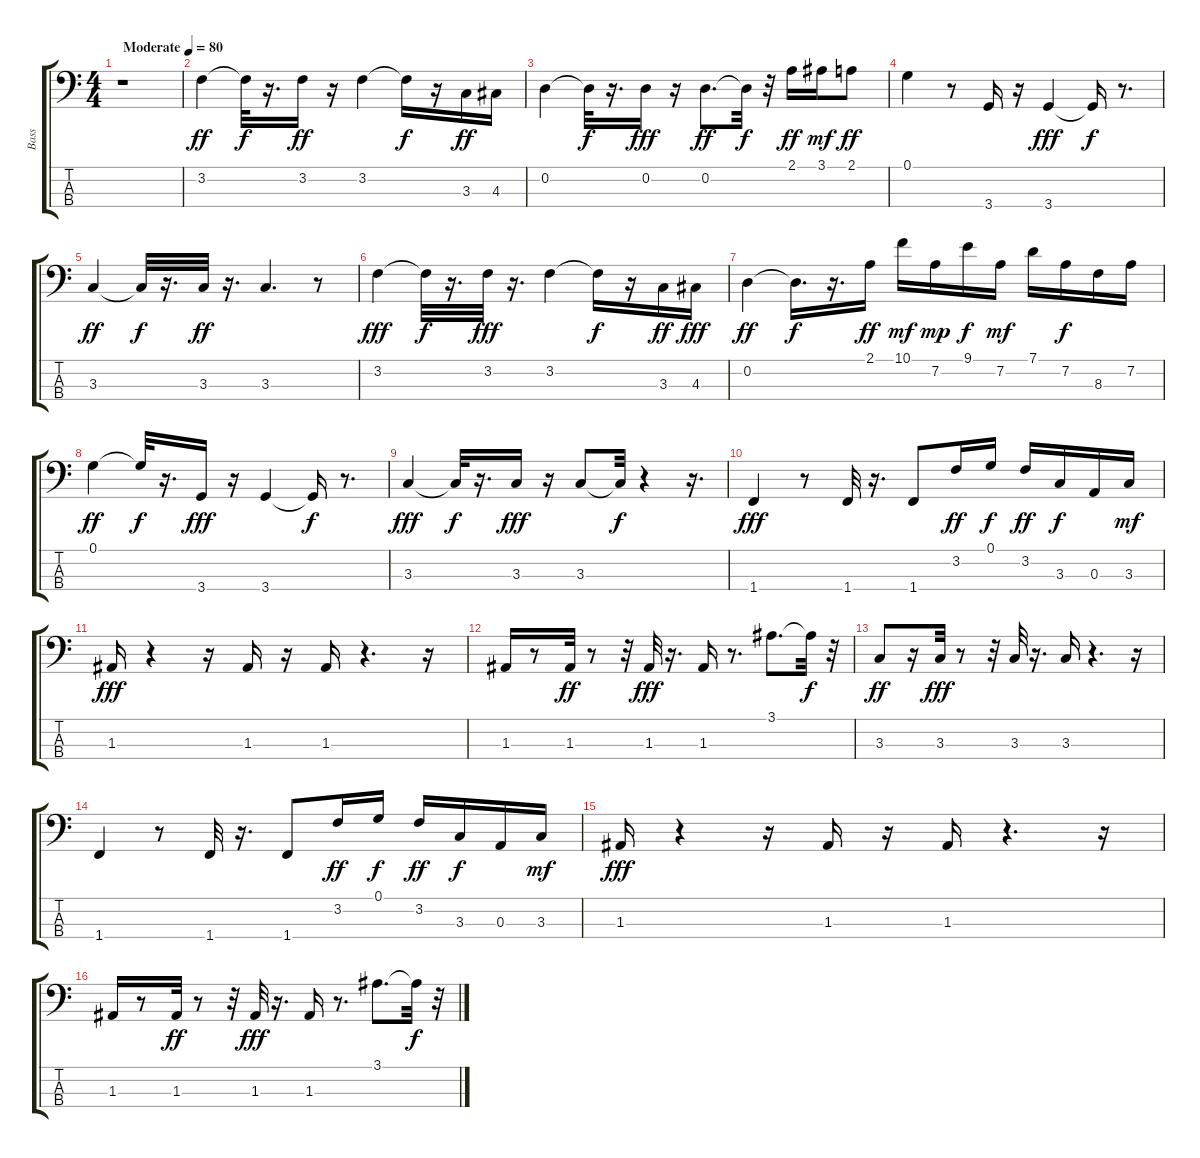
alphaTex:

\track ("Bass" "Bass") {instrument synthbass2}
\staff {score tabs}
\tuning (G2 D2 A1 E1) {hide}
\ts (4 4)
\tempo (80 "Moderate")
\clef f4
\ks c
r.1{dy ff instrument synthbass2} |
3.2.4 3.2{t}.32{dy f} r.16{d} 3.2.16{dy ff} r.16 3.2.4 3.2{t}.16{dy f} r.16 3.3.16{dy ff} 4.3.16 |
0.2.4 0.2{t}.32{dy f} r.16{d} 0.2.16{dy fff} r.16 0.2.8{d dy ff} 0.2{t}.32{dy f} r.32 2.1.16{dy ff} 3.1.16{dy mf} 2.1.8{dy ff} |
0.1.4 r.8 3.4.16 r.16 3.4.4{dy fff} 3.4{t}.16{dy f} r.8{d} |
3.3.4{dy ff} 3.3{t}.32{dy f} r.16{d} 3.3.32{dy ff} r.16{d} 3.3.4{d} r.8 |
3.2.4{dy fff} 3.2{t}.32{dy f} r.16{d} 3.2.32{dy fff} r.16{d} 3.2.4 3.2{t}.16{dy f} r.16 3.3.16{dy ff} 4.3.16{dy fff} |
0.2.4{dy ff} 0.2{t}.16{d dy f} r.16{d} 2.1.16{dy ff} 10.1.16{dy mf} 7.2.16{dy mp} 9.1.16{dy f} 7.2.16{dy mf} 7.1.16 7.2.16{dy f} 8.3.16 7.2.16 |
0.1.4{dy ff} 0.1{t}.32{dy f} r.16{d} 3.4.16{dy fff} r.16 3.4.4 3.4{t}.16{dy f} r.8{d} |
3.3.4{dy fff} 3.3{t}.32{dy f} r.16{d} 3.3.16{dy fff} r.16 3.3.8 3.3{t}.32{dy f} r.4 r.16{d} |
1.4.4{dy fff} r.8 1.4.32 r.16{d} 1.4.8 3.2.16{dy ff} 0.1.16{dy f} 3.2.16{dy ff} 3.3.16{dy f} 0.3.16 3.3.16{dy mf} |
1.3.16{dy fff} r.4 r.16 1.3.16 r.16 1.3.16 r.4{d} r.16 |
1.3.16 r.8 1.3.32{dy ff} r.8 r.32 1.3.32{dy fff} r.16{d} 1.3.16 r.8{d} 3.1.8{d} 3.1{t}.32{dy f} r.32 |
3.3.8{dy ff} r.16 3.3.32{dy fff} r.8 r.32 3.3.32 r.16{d} 3.3.16 r.4{d} r.16 |
1.4.4 r.8 1.4.32 r.16{d} 1.4.8 3.2.16{dy ff} 0.1.16{dy f} 3.2.16{dy ff} 3.3.16{dy f} 0.3.16 3.3.16{dy mf} |
1.3.16{dy fff} r.4 r.16 1.3.16 r.16 1.3.16 r.4{d} r.16 |
1.3.16 r.8 1.3.32{dy ff} r.8 r.32 1.3.32{dy fff} r.16{d} 1.3.16 r.8{d} 3.1.8{d} 3.1{t}.32{dy f} r.32
